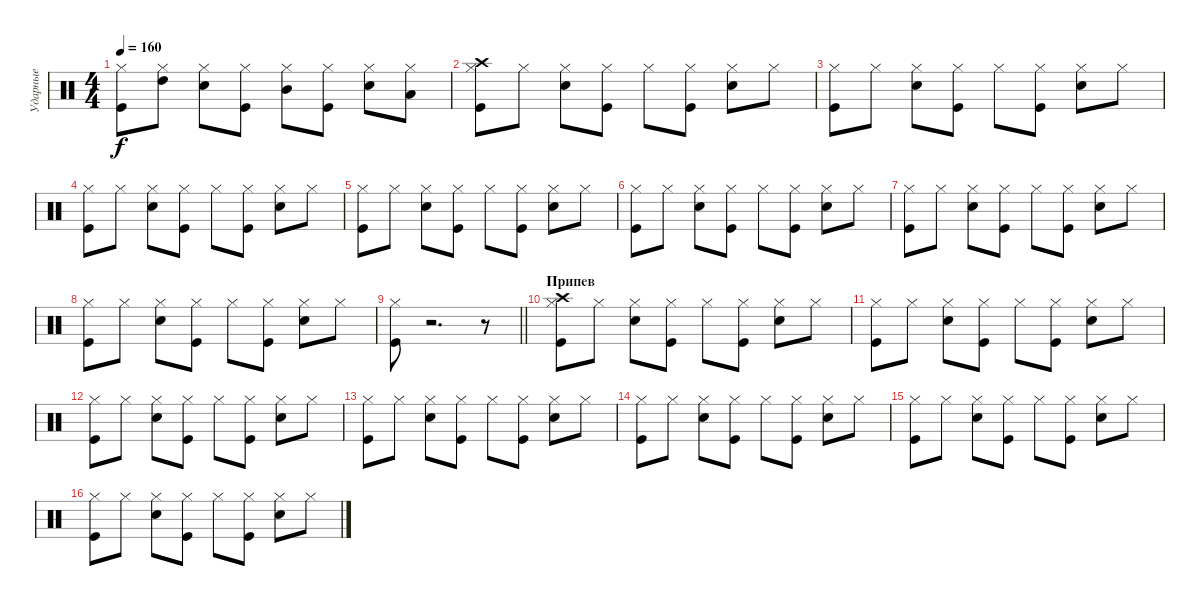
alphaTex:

\track ("Ударные" "Ударные") {instrument percussion}
\staff {score}
\articulation defaults
\ts (4 4)
\tempo 160
\clef neutral
\ks c
("Kick (hit)" "Hi-Hat (closed)").8{dy f} ("High Tom (hit)" "Hi-Hat (closed)").8 ("Snare (hit) 2" "Hi-Hat (closed)").8 ("Kick (hit)" "Hi-Hat (closed)").8 ("Mid Tom (hit)" "Hi-Hat (closed)").8 ("Kick (hit)" "Hi-Hat (closed)").8 ("Snare (hit) 2" "Hi-Hat (closed)").8 ("Low Tom (hit)" "Hi-Hat (closed)").8 |
("Kick (hit)" "Crash high (hit)" "Hi-Hat (closed)").8 "Hi-Hat (closed)".8 ("Snare (hit) 2" "Hi-Hat (closed)").8 ("Kick (hit)" "Hi-Hat (closed)").8 "Hi-Hat (closed)".8 ("Kick (hit)" "Hi-Hat (closed)").8 ("Snare (hit) 2" "Hi-Hat (closed)").8 "Hi-Hat (closed)".8 |
("Kick (hit)" "Hi-Hat (closed)").8 "Hi-Hat (closed)".8 ("Snare (hit) 2" "Hi-Hat (closed)").8 ("Kick (hit)" "Hi-Hat (closed)").8 "Hi-Hat (closed)".8 ("Kick (hit)" "Hi-Hat (closed)").8 ("Snare (hit) 2" "Hi-Hat (closed)").8 "Hi-Hat (closed)".8 |
("Kick (hit)" "Hi-Hat (closed)").8 "Hi-Hat (closed)".8 ("Snare (hit) 2" "Hi-Hat (closed)").8 ("Kick (hit)" "Hi-Hat (closed)").8 "Hi-Hat (closed)".8 ("Kick (hit)" "Hi-Hat (closed)").8 ("Snare (hit) 2" "Hi-Hat (closed)").8 "Hi-Hat (closed)".8 |
("Kick (hit)" "Hi-Hat (closed)").8 "Hi-Hat (closed)".8 ("Snare (hit) 2" "Hi-Hat (closed)").8 ("Kick (hit)" "Hi-Hat (closed)").8 "Hi-Hat (closed)".8 ("Kick (hit)" "Hi-Hat (closed)").8 ("Snare (hit) 2" "Hi-Hat (closed)").8 "Hi-Hat (closed)".8 |
("Kick (hit)" "Hi-Hat (closed)").8 "Hi-Hat (closed)".8 ("Snare (hit) 2" "Hi-Hat (closed)").8 ("Kick (hit)" "Hi-Hat (closed)").8 "Hi-Hat (closed)".8 ("Kick (hit)" "Hi-Hat (closed)").8 ("Snare (hit) 2" "Hi-Hat (closed)").8 "Hi-Hat (closed)".8 |
("Kick (hit)" "Hi-Hat (closed)").8 "Hi-Hat (closed)".8 ("Snare (hit) 2" "Hi-Hat (closed)").8 ("Kick (hit)" "Hi-Hat (closed)").8 "Hi-Hat (closed)".8 ("Kick (hit)" "Hi-Hat (closed)").8 ("Snare (hit) 2" "Hi-Hat (closed)").8 "Hi-Hat (closed)".8 |
("Kick (hit)" "Hi-Hat (closed)").8 "Hi-Hat (closed)".8 ("Snare (hit) 2" "Hi-Hat (closed)").8 ("Kick (hit)" "Hi-Hat (closed)").8 "Hi-Hat (closed)".8 ("Kick (hit)" "Hi-Hat (closed)").8 ("Snare (hit) 2" "Hi-Hat (closed)").8 "Hi-Hat (closed)".8 |
\barLineRight lightlight
("Kick (hit)" "Hi-Hat (closed)").8 r.2{d} r.8 |
\section ("" "Припев")
("Kick (hit)" "Crash high (hit)" "Hi-Hat (closed)").8 "Hi-Hat (closed)".8 ("Snare (hit) 2" "Hi-Hat (closed)").8 ("Kick (hit)" "Hi-Hat (closed)").8 "Hi-Hat (closed)".8 ("Kick (hit)" "Hi-Hat (closed)").8 ("Snare (hit) 2" "Hi-Hat (closed)").8 "Hi-Hat (closed)".8 |
("Kick (hit)" "Hi-Hat (closed)").8 "Hi-Hat (closed)".8 ("Snare (hit) 2" "Hi-Hat (closed)").8 ("Kick (hit)" "Hi-Hat (closed)").8 "Hi-Hat (closed)".8 ("Kick (hit)" "Hi-Hat (closed)").8 ("Snare (hit) 2" "Hi-Hat (closed)").8 "Hi-Hat (closed)".8 |
("Kick (hit)" "Hi-Hat (closed)").8 "Hi-Hat (closed)".8 ("Snare (hit) 2" "Hi-Hat (closed)").8 ("Kick (hit)" "Hi-Hat (closed)").8 "Hi-Hat (closed)".8 ("Kick (hit)" "Hi-Hat (closed)").8 ("Snare (hit) 2" "Hi-Hat (closed)").8 "Hi-Hat (closed)".8 |
("Kick (hit)" "Hi-Hat (closed)").8 "Hi-Hat (closed)".8 ("Snare (hit) 2" "Hi-Hat (closed)").8 ("Kick (hit)" "Hi-Hat (closed)").8 "Hi-Hat (closed)".8 ("Kick (hit)" "Hi-Hat (closed)").8 ("Snare (hit) 2" "Hi-Hat (closed)").8 "Hi-Hat (closed)".8 |
("Kick (hit)" "Hi-Hat (closed)").8 "Hi-Hat (closed)".8 ("Snare (hit) 2" "Hi-Hat (closed)").8 ("Kick (hit)" "Hi-Hat (closed)").8 "Hi-Hat (closed)".8 ("Kick (hit)" "Hi-Hat (closed)").8 ("Snare (hit) 2" "Hi-Hat (closed)").8 "Hi-Hat (closed)".8 |
("Kick (hit)" "Hi-Hat (closed)").8 "Hi-Hat (closed)".8 ("Snare (hit) 2" "Hi-Hat (closed)").8 ("Kick (hit)" "Hi-Hat (closed)").8 "Hi-Hat (closed)".8 ("Kick (hit)" "Hi-Hat (closed)").8 ("Snare (hit) 2" "Hi-Hat (closed)").8 "Hi-Hat (closed)".8 |
("Kick (hit)" "Hi-Hat (closed)").8 "Hi-Hat (closed)".8 ("Snare (hit) 2" "Hi-Hat (closed)").8 ("Kick (hit)" "Hi-Hat (closed)").8 "Hi-Hat (closed)".8 ("Kick (hit)" "Hi-Hat (closed)").8 ("Snare (hit) 2" "Hi-Hat (closed)").8 "Hi-Hat (closed)".8
